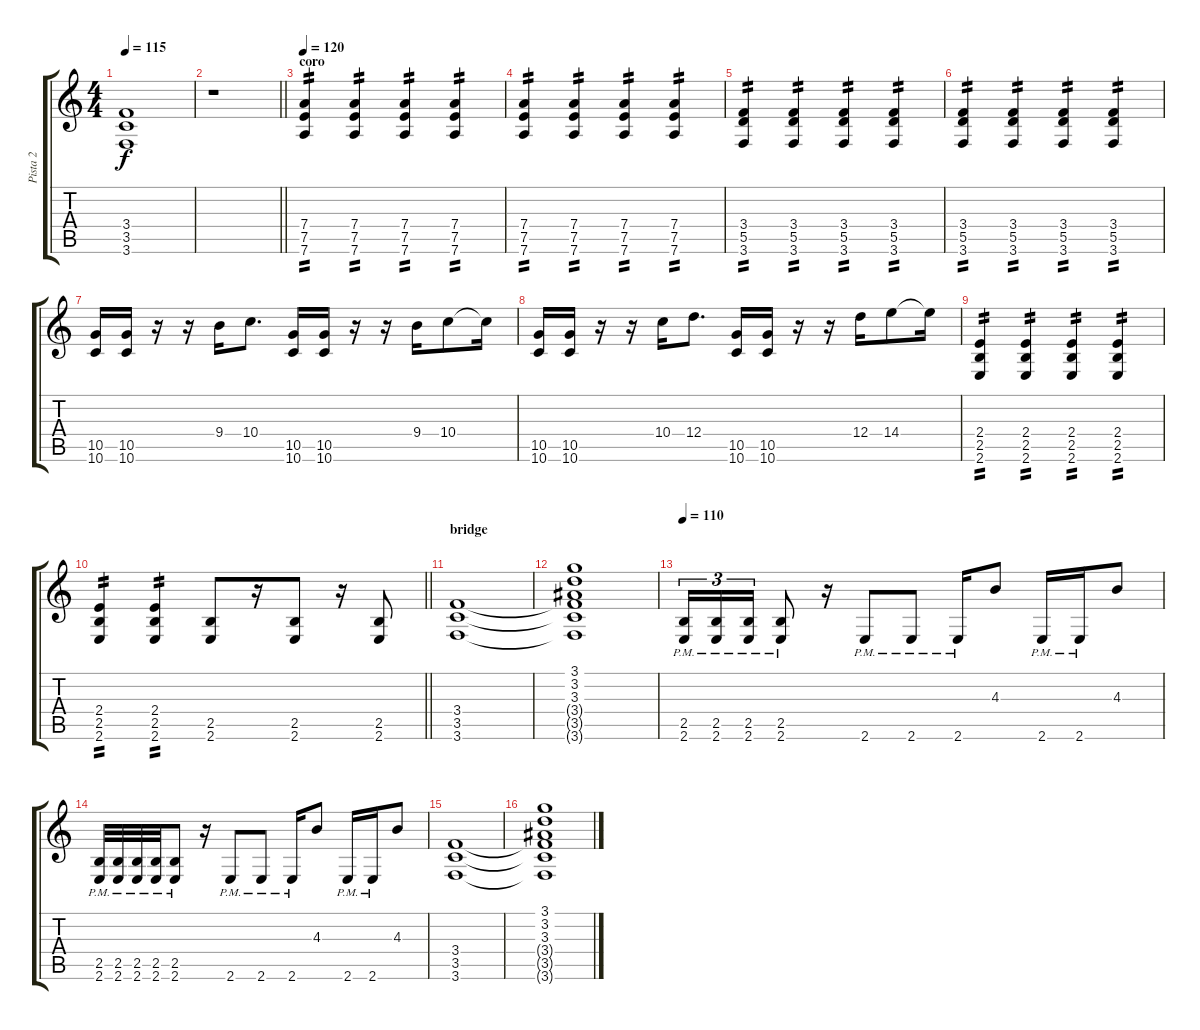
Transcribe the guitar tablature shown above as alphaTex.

\track ("Pista 2" "Pista 2") {instrument distortionguitar}
\staff {score tabs}
\tuning (E4 B3 G3 D3 A2 D2) {hide}
\ts (4 4)
\tempo 115
\clef g2
\ks aminor
(3.4 3.5 3.6).1{dy f} |
\barLineRight lightlight
r.1 |
\section ("" "coro")
\tempo 120
(7.4 7.5 7.6).4{tp 2} (7.4 7.5 7.6).4{tp 2} (7.4 7.5 7.6).4{tp 2} (7.4 7.5 7.6).4{tp 2} |
(7.4 7.5 7.6).4{tp 2} (7.4 7.5 7.6).4{tp 2} (7.4 7.5 7.6).4{tp 2} (7.4 7.5 7.6).4{tp 2} |
(3.4 5.5 3.6).4{tp 2} (3.4 5.5 3.6).4{tp 2} (3.4 5.5 3.6).4{tp 2} (3.4 5.5 3.6).4{tp 2} |
(3.4 5.5 3.6).4{tp 2} (3.4 5.5 3.6).4{tp 2} (3.4 5.5 3.6).4{tp 2} (3.4 5.5 3.6).4{tp 2} |
(10.5 10.6).16 (10.5 10.6).16 r.16 r.16 9.4.16 10.4.8{d} (10.5 10.6).16 (10.5 10.6).16 r.16 r.16 9.4.16 10.4.8 10.4{t}.16 |
(10.5 10.6).16 (10.5 10.6).16 r.16 r.16 10.4.16 12.4.8{d} (10.5 10.6).16 (10.5 10.6).16 r.16 r.16 12.4.16 14.4.8 14.4{t}.16 |
(2.4 2.5 2.6).4{tp 2} (2.4 2.5 2.6).4{tp 2} (2.4 2.5 2.6).4{tp 2} (2.4 2.5 2.6).4{tp 2} |
\barLineRight lightlight
(2.4 2.5 2.6).4{tp 2} (2.4 2.5 2.6).4{tp 2} (2.5 2.6).8 r.16 (2.5 2.6).8 r.16 (2.5 2.6).8 |
\section ("" "bridge")
(3.4 3.5 3.6).1 |
(3.1 3.2 3.3 3.4{t} 3.5{t} 3.6{t}).1 |
\tempo 110
(2.5{pm} 2.6{pm}).16{tu (3 2)} (2.5{pm} 2.6{pm}).16{tu (3 2)} (2.5{pm} 2.6{pm}).16{tu (3 2)} (2.5{pm} 2.6{pm}).8 r.16 2.6{pm}.8 2.6{pm}.8 2.6{pm}.16 4.3.8 2.6{pm}.16 2.6{pm}.16 4.3.8 |
(2.5{pm} 2.6{pm}).32 (2.5{pm} 2.6{pm}).32 (2.5{pm} 2.6{pm}).32 (2.5{pm} 2.6{pm}).32 (2.5{pm} 2.6{pm}).8 r.16 2.6{pm}.8 2.6{pm}.8 2.6{pm}.16 4.3.8 2.6{pm}.16 2.6{pm}.16 4.3.8 |
(3.4 3.5 3.6).1 |
(3.1 3.2 3.3 3.4{t} 3.5{t} 3.6{t}).1
